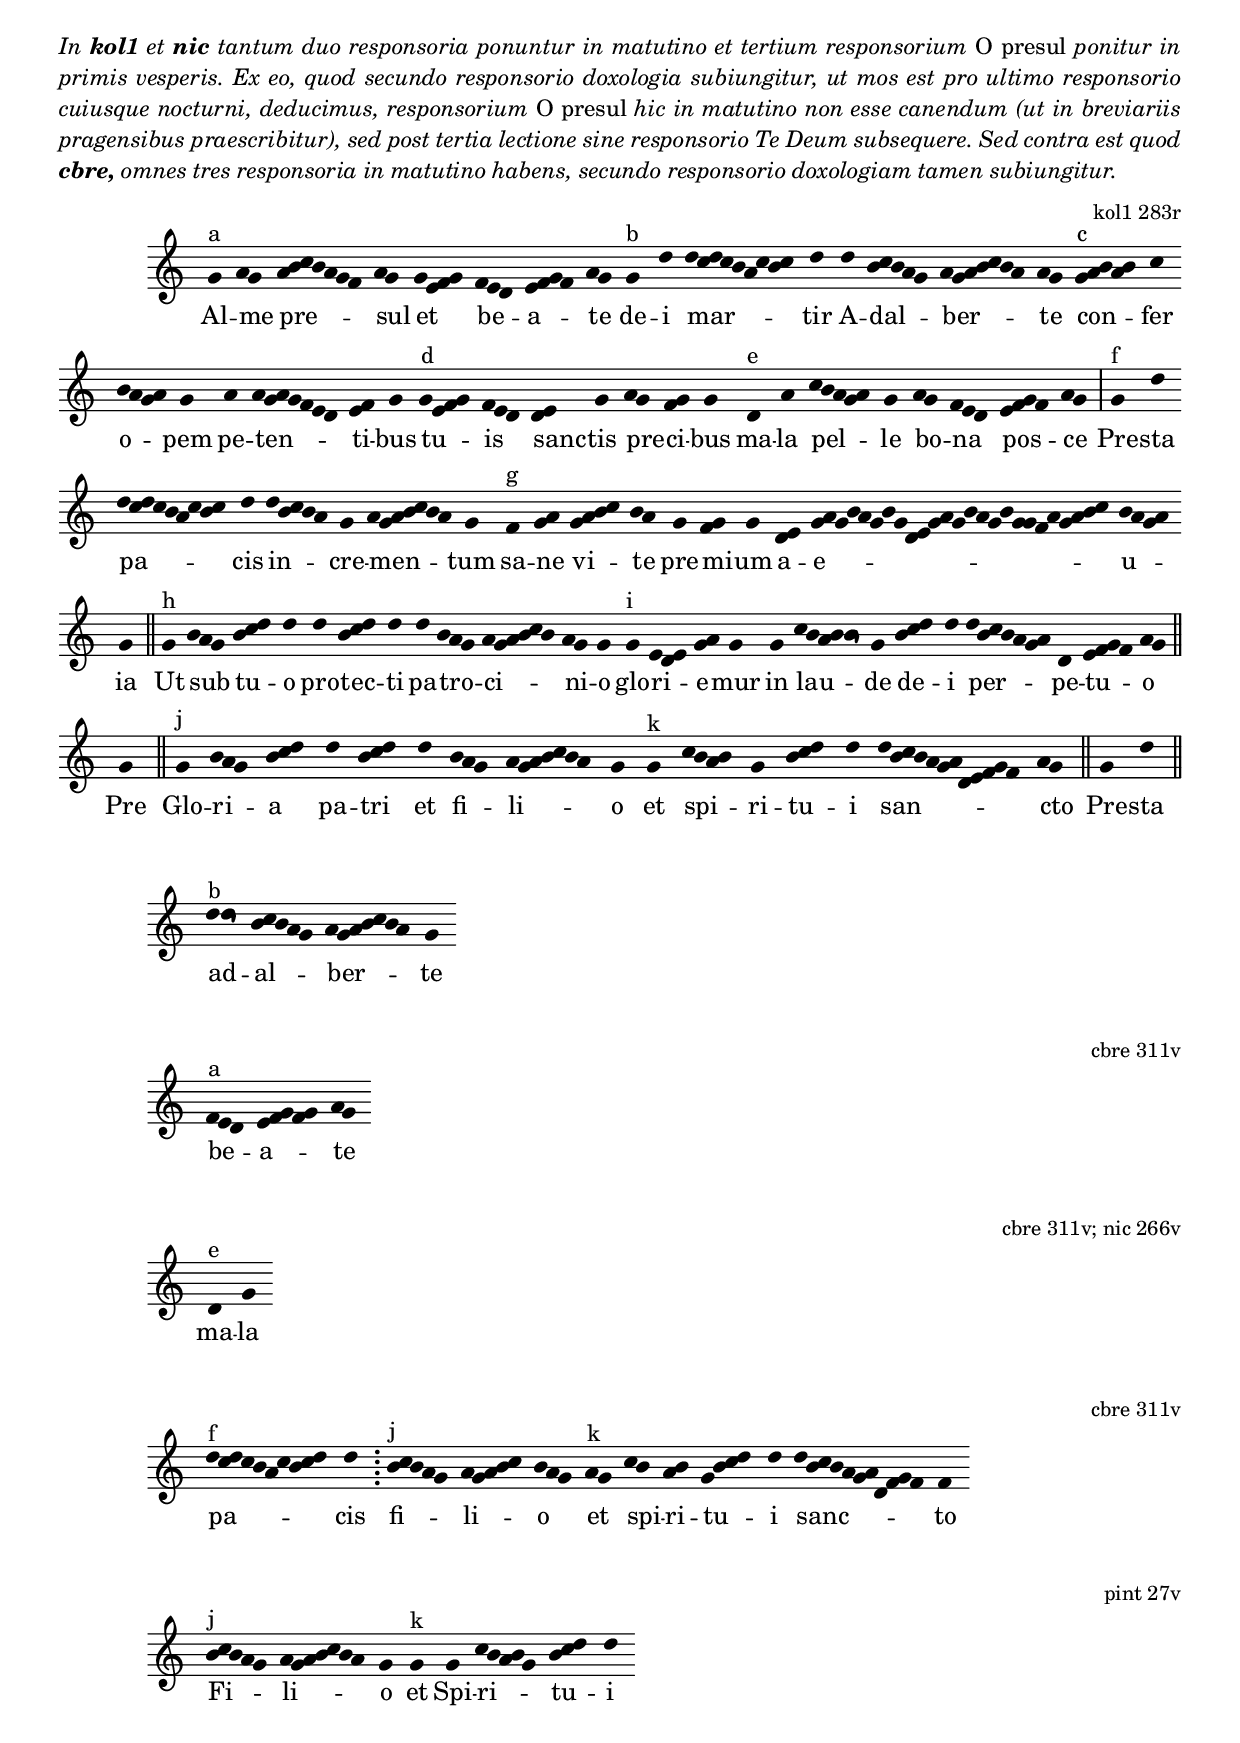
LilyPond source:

\version "2.19.32"

\include "../lib/synopsis.ily"

\markup\justify\italic{
  In \bold{kol1} et \bold{nic} tantum duo responsoria ponuntur in matutino et
  tertium responsorium \upright{O presul} ponitur in primis vesperis.
  Ex eo, quod secundo responsorio doxologia subiungitur,
  ut mos est pro ultimo responsorio cuiusque nocturni,
  deducimus, responsorium \upright{O presul} hic in matutino non esse
  canendum (ut in breviariis pragensibus praescribitur),
  sed post tertia lectione sine responsorio Te Deum subsequere.
  Sed contra est quod \bold{cbre,} omnes tres responsoria in matutino
  habens, secundo responsorio doxologiam tamen subiungitur.
}

\score {
  \transpose c c' {
    \plainchant
    g^"a" \melisma { a g } \bar "" \melisma { a b c' b a g f } \melisma { a g } \bar "" \melisma { g e f g } \bar "" \melisma { f e d } \melisma { e f g f } \bar "" \melisma { a g } \bar ""
    g^"b" d' \bar "" \melisma { d' c' d' c' b a c' b c' } d' \bar "" d' \melisma { b c' b a g } \melisma { a g a b c' b a } \bar "" \melisma { a g } \bar ""
    \melisma { g^"c" a b a b } c' \bar "" \melisma { b a g a } g \bar "" a \melisma { a g a g f e d } \melisma { e f } g \bar ""
    \melisma { g^"d" e f g } \melisma { f e d } \bar "" \melisma { d e } g \bar "" \melisma { a g } \melisma { f g } g \bar ""
    d^"e" a \bar "" \melisma { c' b a g a } g \bar ""
    \melisma { a g } \melisma { f e d } \bar "" \melisma { e f g f } \melisma { a g } \bar "|"

    g^"f" d' \bar "" \melisma { d' c' d' c' b a c' b c' } d' \bar "" \melisma { d' b c' b a } g \melisma { a g a b c' b a } g \bar ""
    f^"g" \melisma { g a } \bar "" \melisma { g a b c' } \melisma { b a } \bar "" g \melisma { f g } g \bar ""
    \melisma { d e } \melisma { g a g b a g b g d e g a g b a g b g g f a g a b c' } \melisma { b a g a } \bar "" g \bar "||"

    g^"h" \bar "" \melisma { b a g } \bar "" \melisma { b c' d' } d' \bar "" d' \melisma { b c' d' } d' \bar "" d' \melisma { b a g } \bar "" \melisma { a g a b c' b } \melisma { a g } g \bar ""
    g^"i" \melisma { e d e } \melisma { g a } g \bar "" g \bar "" \melisma { c' b a b \strophicus b } g \bar "" \melisma { b c' d' } d' \bar "" \melisma { d' b c' b a g a } d \melisma { e f g f } \melisma { a g } \bar "||"

    g \bar "||"

    g^"j" \bar "" \melisma { b a g } \melisma { b c' d' } \bar "" d' \melisma { b c' d' } \bar "" d' \bar "" \melisma { b a g } \melisma { a g a b c' b a } g \bar ""
    g^"k" \bar "" \melisma { c' b a b } \bar "" g \melisma { b c' d' } d' \bar "" \melisma { d' b c' b a g a d e f g f } \melisma { a g } \bar "||"

    g d' \bar "||"
  }
  \addlyrics {
    Al -- me pre -- sul et be -- a -- te
    de -- i mar -- tir A -- dal -- ber -- te
    con -- fer o -- pem pe -- ten -- ti -- bus
    tu -- is sanc -- tis pre -- ci -- bus
    ma -- la pel -- le
    bo -- na pos -- ce

    Pre -- sta pa -- cis in -- cre -- men -- tum
    sa -- ne vi -- te pre -- mi -- um
    a -- e -- u -- ia

    Ut sub tu -- o pro -- tec -- ti pa -- tro -- ci -- ni -- o
    glo -- ri -- e -- mur in lau -- de de -- i per -- pe -- tu -- o

    Pre

    Glo -- ri -- a pa -- tri et fi -- li -- o
    et spi -- ri -- tu -- i san -- cto

    Pre -- sta
  }
  \header {
    quid = "responsorium"
    fontes = "kol1 283r"
  }
}

\score {
  \transpose c c' {
    \plainchant
    \melisma { d'^"b" \strophicus d' } \melisma { b c' b a g } \melisma { a g a b c' b a } g
  }
  \addlyrics {
    ad -- al -- ber -- te
  }
  \header {
    fontes = ""
  }
}

\score {
  \transpose c c' {
    \plainchant
    \melisma { f^"a" e d } \melisma { e f g f g } \melisma { a g }
  }
  \addlyrics {
    be -- a -- te
  }
  \header {
    fontes = "cbre 311v"
  }
}

\score {
  \transpose c c' {
    \plainchant
    d^"e" g
  }
  \addlyrics {
    ma -- la
  }
  \header {
    fontes = "cbre 311v; nic 266v"
  }
}

\score {
  \transpose c c' {
    \plainchant
    \melisma { d'^"f" c' d' c' b a c' b c' d' } d' \bar ";"
    \melisma { b^"j" c' b a g } \melisma { a g a b c' } \melisma { b a g } \melisma { a^"k" g } \melisma { c' b } \melisma { a b } \melisma { g b c' d' } d' \melisma { d' b c' b a g a d f g f } f
  }
  \addlyrics {
    pa -- cis
    fi -- li -- o et spi -- ri -- tu -- i sanc -- to
  }
  \header {
    fontes = "cbre 311v"
  }
}

\score {
  \transpose c c' {
    \plainchant
    \melisma { b^"j" c' b a g } \melisma { a g a b c' b a } g
    g^"k" g \melisma { c' b a b g } \melisma { b c' d' } d'
  }
  \addlyrics {
    Fi -- li -- o
    et Spi -- ri -- tu -- i
  }
  \header {
    fontes = "pint 27v"
  }
}